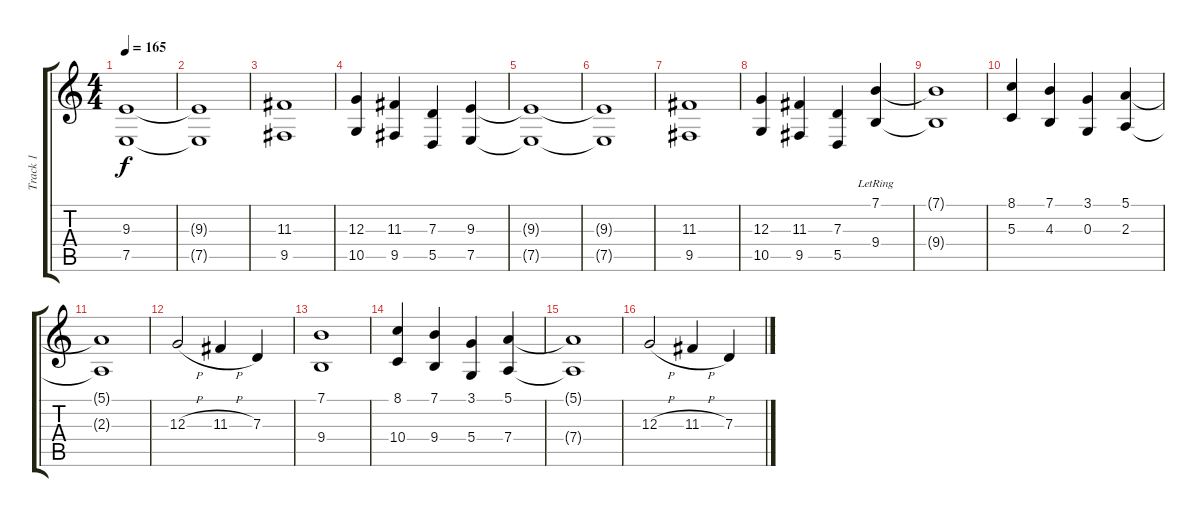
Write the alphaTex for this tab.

\track ("Track 1" "Track 1") {instrument electricgrandpiano}
\staff {score tabs}
\tuning (E4 B3 G3 D3 A2 E2) {hide}
\ts (4 4)
\tempo 165
\clef g2
\ks c
(9.3{t} 7.5{t}).1{dy f} |
(9.3{t} 7.5{t}).1 |
(11.3 9.5).1 |
(12.3 10.5).4 (11.3 9.5).4 (7.3 5.5).4 (9.3 7.5).4 |
(9.3{t} 7.5{t}).1 |
(9.3{t} 7.5{t}).1 |
(11.3 9.5).1 |
(12.3 10.5).4 (11.3 9.5).4 (7.3 5.5).4 (7.1{lr} 9.4).4 |
(7.1{t} 9.4{t}).1 |
(8.1 5.3).4 (7.1 4.3).4 (3.1 0.3).4 (5.1 2.3).4 |
(5.1{t} 2.3{t}).1 |
12.3{h}.2 11.3{h}.4 7.3.4 |
(7.1 9.4).1 |
(8.1 10.4).4 (7.1 9.4).4 (3.1 5.4).4 (5.1 7.4).4 |
(5.1{t} 7.4{t}).1 |
12.3{h}.2 11.3{h}.4 7.3.4
